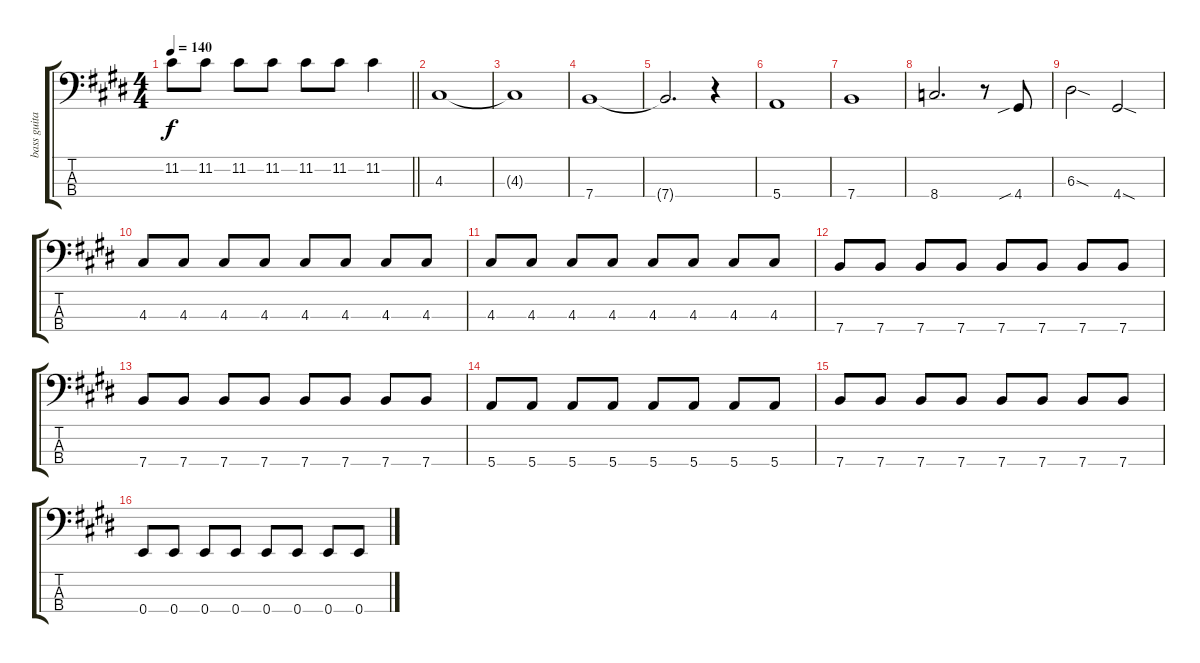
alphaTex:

\track ("bass guitar" "bass guita") {instrument electricbassfinger}
\staff {score tabs}
\tuning (G2 D2 A1 E1) {hide}
\ts (4 4)
\tempo 140
\clef f4
\barLineRight lightlight
\ks e
11.2.8{dy f} 11.2.8 11.2.8 11.2.8 11.2.8 11.2.8 11.2.4 |
4.3.1 |
4.3{t}.1 |
7.4.1 |
7.4{t}.2{d} r.4 |
5.4.1 |
7.4.1 |
8.4.2{d} r.8 4.4{sib}.8 |
6.3{sod}.2 4.4{sod}.2 |
4.3.8 4.3.8 4.3.8 4.3.8 4.3.8 4.3.8 4.3.8 4.3.8 |
4.3.8 4.3.8 4.3.8 4.3.8 4.3.8 4.3.8 4.3.8 4.3.8 |
7.4.8 7.4.8 7.4.8 7.4.8 7.4.8 7.4.8 7.4.8 7.4.8 |
7.4.8 7.4.8 7.4.8 7.4.8 7.4.8 7.4.8 7.4.8 7.4.8 |
5.4.8 5.4.8 5.4.8 5.4.8 5.4.8 5.4.8 5.4.8 5.4.8 |
7.4.8 7.4.8 7.4.8 7.4.8 7.4.8 7.4.8 7.4.8 7.4.8 |
0.4.8 0.4.8 0.4.8 0.4.8 0.4.8 0.4.8 0.4.8 0.4.8
